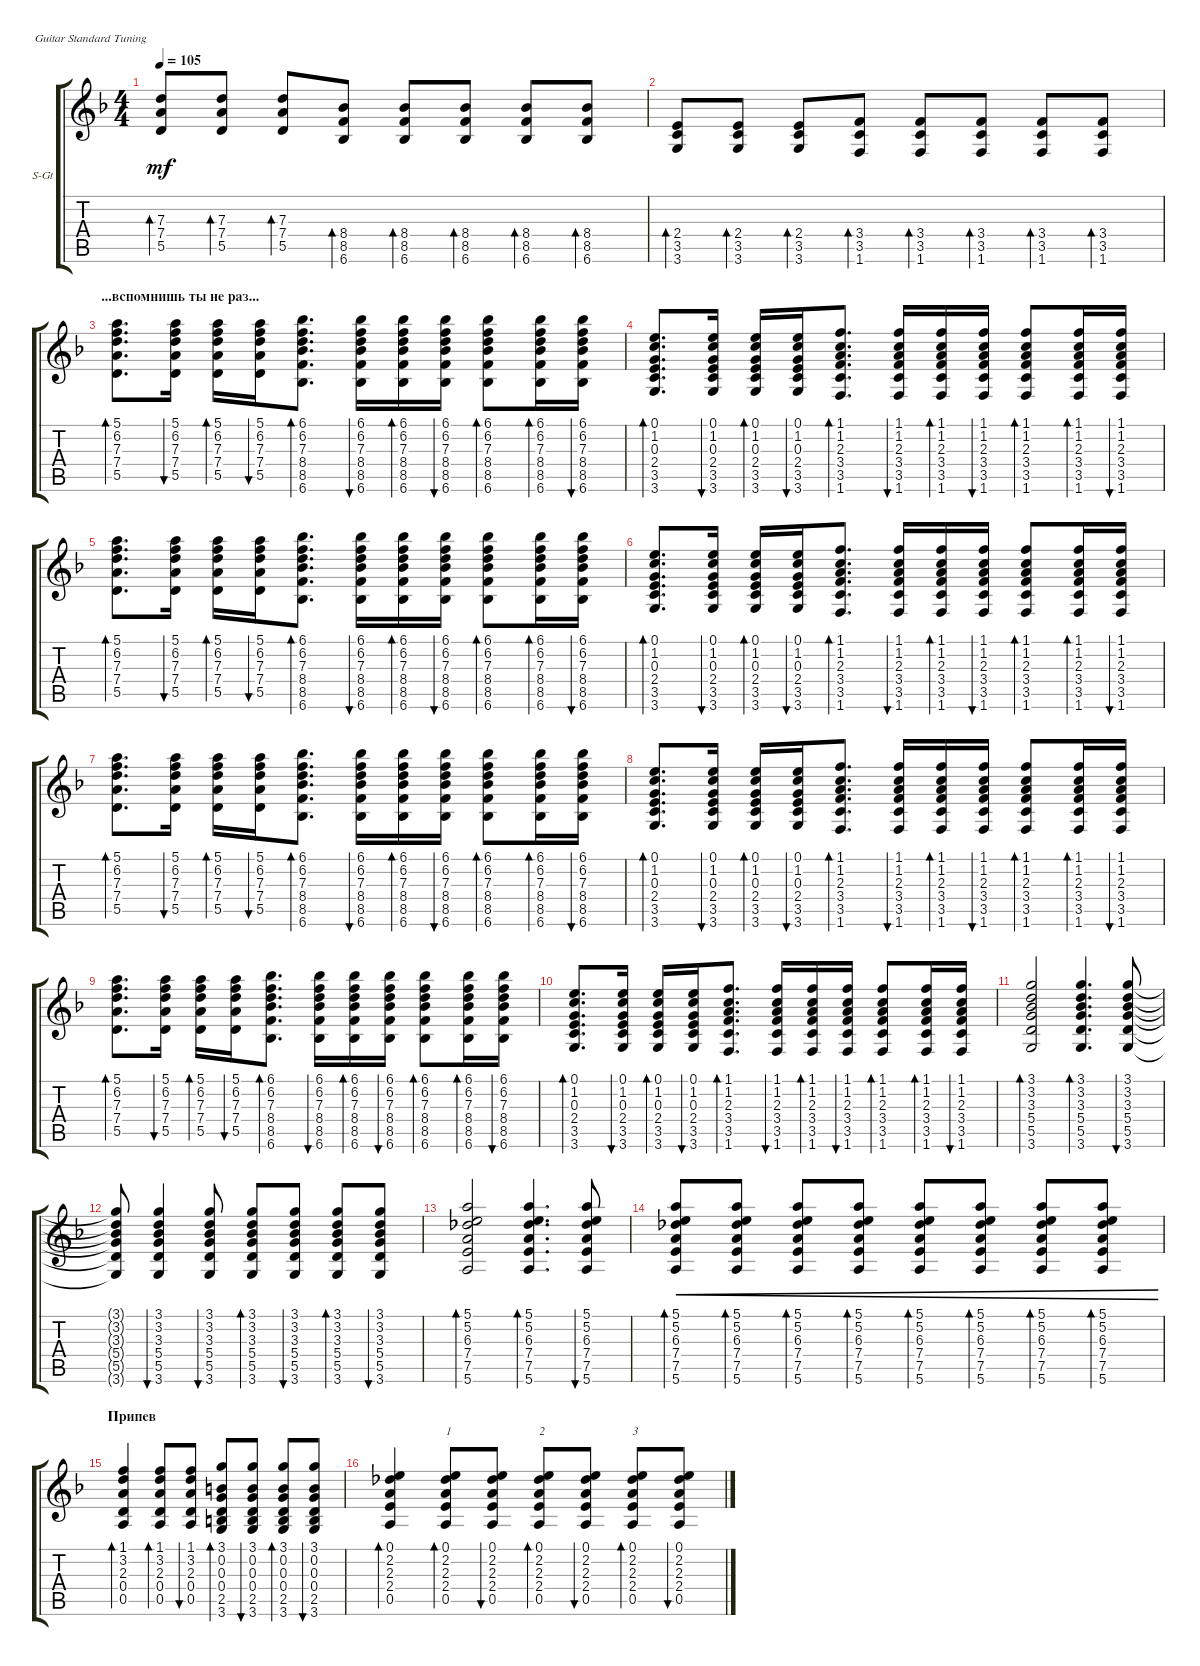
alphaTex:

\defaultSystemsLayout 4
\bracketExtendMode groupsimilarinstruments
\firstSystemTrackNameOrientation horizontal
\otherSystemsTrackNameOrientation horizontal
\track ("Steel Guitar" "S-Gt") {instrument acousticguitarsteel}
\staff {score tabs}
\tuning (E4 B3 G3 D3 A2 E2)
\ts (4 4)
\tempo 105
\clef g2
\ks dminor
(5.5 7.4 7.3).8{bd 30 dy mf} (5.5 7.4 7.3).8{bd 30} (5.5 7.4 7.3).8{bd 30} (6.6 8.5 8.4).8{bd 30} (6.6 8.5 8.4).8{bd 30} (6.6 8.5 8.4).8{bd 30} (6.6 8.5 8.4).8{bd 30} (6.6 8.5 8.4).8{bd 30} |
(3.6 3.5 2.4).8{bd 30} (3.6 3.5 2.4).8{bd 30} (3.6 3.5 2.4).8{bd 30} (1.6 3.5 3.4).8{bd 30} (1.6 3.5 3.4).8{bd 30} (1.6 3.5 3.4).8{bd 30} (1.6 3.5 3.4).8{bd 30} (1.6 3.5 3.4).8{bd 30} |
\section ("" "...вспомнишь ты не раз...")
(5.5 7.4 7.3 6.2 5.1).8{d bd 30} (5.5 7.4 7.3 6.2 5.1).16{bu 30} (5.5 7.4 7.3 6.2 5.1).16{bd 30} (5.5 7.4 7.3 6.2 5.1).16{bu 30} (6.6 8.5 8.4 7.3 6.2 6.1).8{d bd 30} (6.6 8.5 8.4 7.3 6.2 6.1).16{bu 30} (6.6 8.5 8.4 7.3 6.2 6.1).16{bd 30} (6.6 8.5 8.4 7.3 6.2 6.1).16{bu 30} (6.6 8.5 8.4 7.3 6.2 6.1).8{bd 30} (6.6 8.5 8.4 7.3 6.2 6.1).16{bd 30} (6.6 8.5 8.4 7.3 6.2 6.1).16{bu 30} |
(3.5 2.4 0.3 1.2 0.1 3.6).8{d bd 30} (3.5 2.4 0.3 1.2 0.1 3.6).16{bu 30} (3.5 2.4 0.3 1.2 0.1 3.6).16{bd 30} (3.5 2.4 0.3 1.2 0.1 3.6).16{bu 30} (1.6 3.5 3.4 2.3 1.2 1.1).8{d bd 30} (1.6 3.5 3.4 2.3 1.2 1.1).16{bu 30} (1.6 3.5 3.4 2.3 1.2 1.1).16{bd 30} (1.6 3.5 3.4 2.3 1.2 1.1).16{bu 30} (1.6 3.5 3.4 2.3 1.2 1.1).8{bd 30} (1.6 3.5 3.4 2.3 1.2 1.1).16{bd 30} (1.6 3.5 3.4 2.3 1.2 1.1).16{bu 30} |
(5.5 7.4 7.3 6.2 5.1).8{d bd 30} (5.5 7.4 7.3 6.2 5.1).16{bu 30} (5.5 7.4 7.3 6.2 5.1).16{bd 30} (5.5 7.4 7.3 6.2 5.1).16{bu 30} (6.6 8.5 8.4 7.3 6.2 6.1).8{d bd 30} (6.6 8.5 8.4 7.3 6.2 6.1).16{bu 30} (6.6 8.5 8.4 7.3 6.2 6.1).16{bd 30} (6.6 8.5 8.4 7.3 6.2 6.1).16{bu 30} (6.6 8.5 8.4 7.3 6.2 6.1).8{bd 30} (6.6 8.5 8.4 7.3 6.2 6.1).16{bd 30} (6.6 8.5 8.4 7.3 6.2 6.1).16{bu 30} |
(3.5 2.4 0.3 1.2 0.1 3.6).8{d bd 30} (3.5 2.4 0.3 1.2 0.1 3.6).16{bu 30} (3.5 2.4 0.3 1.2 0.1 3.6).16{bd 30} (3.5 2.4 0.3 1.2 0.1 3.6).16{bu 30} (1.6 3.5 3.4 2.3 1.2 1.1).8{d bd 30} (1.6 3.5 3.4 2.3 1.2 1.1).16{bu 30} (1.6 3.5 3.4 2.3 1.2 1.1).16{bd 30} (1.6 3.5 3.4 2.3 1.2 1.1).16{bu 30} (1.6 3.5 3.4 2.3 1.2 1.1).8{bd 30} (1.6 3.5 3.4 2.3 1.2 1.1).16{bd 30} (1.6 3.5 3.4 2.3 1.2 1.1).16{bu 30} |
(5.5 7.4 7.3 6.2 5.1).8{d bd 30} (5.5 7.4 7.3 6.2 5.1).16{bu 30} (5.5 7.4 7.3 6.2 5.1).16{bd 30} (5.5 7.4 7.3 6.2 5.1).16{bu 30} (6.6 8.5 8.4 7.3 6.2 6.1).8{d bd 30} (6.6 8.5 8.4 7.3 6.2 6.1).16{bu 30} (6.6 8.5 8.4 7.3 6.2 6.1).16{bd 30} (6.6 8.5 8.4 7.3 6.2 6.1).16{bu 30} (6.6 8.5 8.4 7.3 6.2 6.1).8{bd 30} (6.6 8.5 8.4 7.3 6.2 6.1).16{bd 30} (6.6 8.5 8.4 7.3 6.2 6.1).16{bu 30} |
(3.5 2.4 0.3 1.2 0.1 3.6).8{d bd 30} (3.5 2.4 0.3 1.2 0.1 3.6).16{bu 30} (3.5 2.4 0.3 1.2 0.1 3.6).16{bd 30} (3.5 2.4 0.3 1.2 0.1 3.6).16{bu 30} (1.6 3.5 3.4 2.3 1.2 1.1).8{d bd 30} (1.6 3.5 3.4 2.3 1.2 1.1).16{bu 30} (1.6 3.5 3.4 2.3 1.2 1.1).16{bd 30} (1.6 3.5 3.4 2.3 1.2 1.1).16{bu 30} (1.6 3.5 3.4 2.3 1.2 1.1).8{bd 30} (1.6 3.5 3.4 2.3 1.2 1.1).16{bd 30} (1.6 3.5 3.4 2.3 1.2 1.1).16{bu 30} |
(5.5 7.4 7.3 6.2 5.1).8{d bd 30} (5.5 7.4 7.3 6.2 5.1).16{bu 30} (5.5 7.4 7.3 6.2 5.1).16{bd 30} (5.5 7.4 7.3 6.2 5.1).16{bu 30} (6.6 8.5 8.4 7.3 6.2 6.1).8{d bd 30} (6.6 8.5 8.4 7.3 6.2 6.1).16{bu 30} (6.6 8.5 8.4 7.3 6.2 6.1).16{bd 30} (6.6 8.5 8.4 7.3 6.2 6.1).16{bu 30} (6.6 8.5 8.4 7.3 6.2 6.1).8{bd 30} (6.6 8.5 8.4 7.3 6.2 6.1).16{bd 30} (6.6 8.5 8.4 7.3 6.2 6.1).16{bu 30} |
(3.5 2.4 0.3 1.2 0.1 3.6).8{d bd 30} (3.5 2.4 0.3 1.2 0.1 3.6).16{bu 30} (3.5 2.4 0.3 1.2 0.1 3.6).16{bd 30} (3.5 2.4 0.3 1.2 0.1 3.6).16{bu 30} (1.6 3.5 3.4 2.3 1.2 1.1).8{d bd 30} (1.6 3.5 3.4 2.3 1.2 1.1).16{bu 30} (1.6 3.5 3.4 2.3 1.2 1.1).16{bd 30} (1.6 3.5 3.4 2.3 1.2 1.1).16{bu 30} (1.6 3.5 3.4 2.3 1.2 1.1).8{bd 30} (1.6 3.5 3.4 2.3 1.2 1.1).16{bd 30} (1.6 3.5 3.4 2.3 1.2 1.1).16{bu 30} |
(3.6 5.5 5.4 3.3 3.2 3.1).2{bd 30} (3.6 5.5 5.4 3.3 3.2 3.1).4{d bd 30} (3.6 5.5 5.4 3.3 3.2 3.1).8{bu 30} |
(3.6{t} 5.5{t} 5.4{t} 3.3{t} 3.2{t} 3.1{t}).8 (3.6 5.5 5.4 3.3 3.2 3.1).4{bu 30} (3.6 5.5 5.4 3.3 3.2 3.1).8{bu 30} (3.6 5.5 5.4 3.3 3.2 3.1).8{bd 30} (3.6 5.5 5.4 3.3 3.2 3.1).8{bu 30} (3.6 5.5 5.4 3.3 3.2 3.1).8{bd 30} (3.6 5.5 5.4 3.3 3.2 3.1).8{bu 30} |
(7.5 7.4 6.3 5.2 5.1 5.6).2{bd 30} (7.5 7.4 6.3 5.2 5.1 5.6).4{d bd 30} (7.5 7.4 6.3 5.2 5.1 5.6).8{bu 30} |
(7.5 7.4 6.3 5.2 5.6 5.1).8{bd 30 cre} (7.5 7.4 6.3 5.2 5.6 5.1).8{bd 30 cre} (7.5 7.4 6.3 5.2 5.6 5.1).8{bd 30 cre} (7.5 7.4 6.3 5.2 5.6 5.1).8{bd 30 cre} (7.5 7.4 6.3 5.2 5.6 5.1).8{bd 30 cre} (7.5 7.4 6.3 5.2 5.6 5.1).8{bd 30 cre} (7.5 7.4 6.3 5.2 5.6 5.1).8{bd 30 cre} (7.5 7.4 6.3 5.2 5.6 5.1).8{bd 30 cre} |
\section ("" "Припев")
(0.4 2.3 3.2 1.1 0.5).4{bd 30} (0.4 2.3 3.2 1.1 0.5).8{bd 30} (0.4 2.3 3.2 1.1 0.5).8{bu 30} (3.6 2.5 0.4 0.3 0.2 3.1).8{bd 30} (3.6 2.5 0.4 0.3 0.2 3.1).8{bu 30} (3.6 2.5 0.4 0.3 0.2 3.1).8{bd 30} (3.6 2.5 0.4 0.3 0.2 3.1).8{bu 30} |
(0.5 2.4 2.3 2.2 0.1).4{bd 30} (0.5 2.4 2.3 2.2 0.1).8{bd 30 txt "1"} (0.5 2.4 2.3 2.2 0.1).8{bu 30} (0.5 2.4 2.3 2.2 0.1).8{bd 30 txt "2"} (0.5 2.4 2.3 2.2 0.1).8{bu 30} (0.5 2.4 2.3 2.2 0.1).8{bd 30 txt "3"} (0.5 2.4 2.3 2.2 0.1).8{bu 30}
